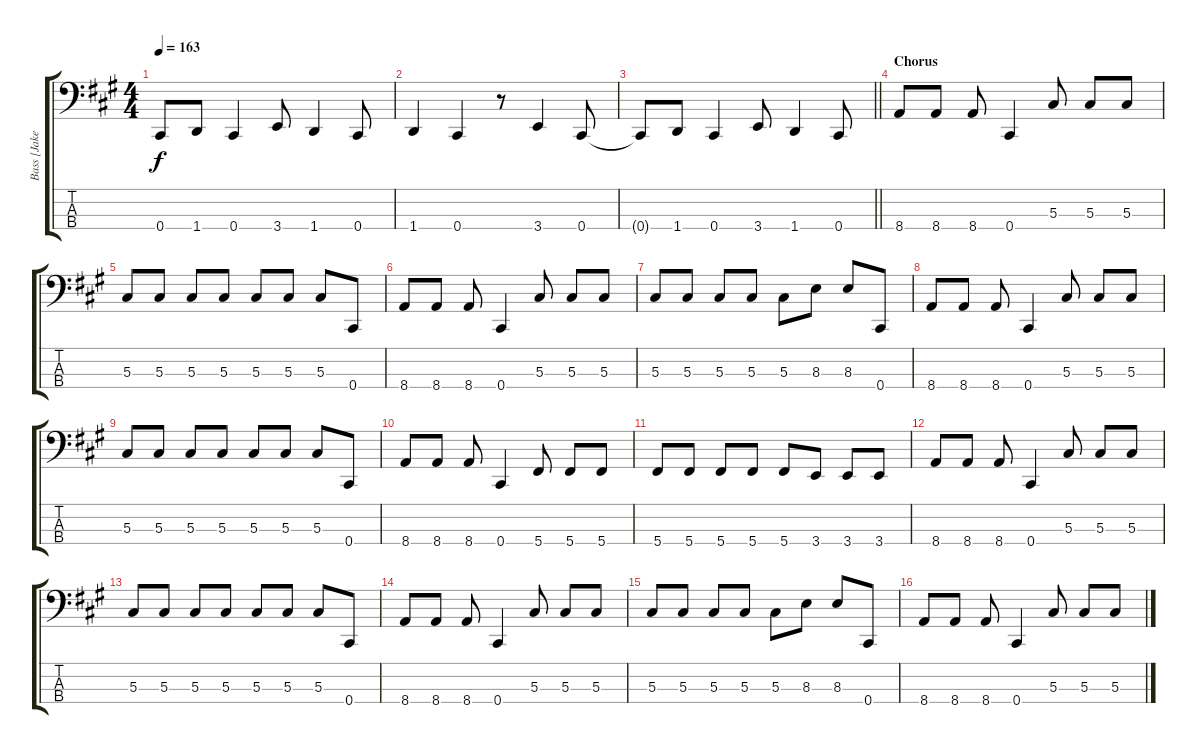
\track ("Bass [Jake Schultz]" "Bass [Jake") {instrument electricbasspick}
\staff {score tabs}
\tuning (Gb2 Db2 Ab1 Db1) {hide}
\ts (4 4)
\tempo 163
\clef f4
\ks a
0.4{t}.8{dy f} 1.4.8 0.4.4 3.4.8 1.4.4 0.4.8 |
1.4.4 0.4.4 r.8 3.4.4 0.4.8 |
\barLineRight lightlight
0.4{t}.8 1.4.8 0.4.4 3.4.8 1.4.4 0.4.8 |
\section ("" "Chorus")
8.4.8 8.4.8 8.4.8 0.4.4 5.3.8 5.3.8 5.3.8 |
5.3.8 5.3.8 5.3.8 5.3.8 5.3.8 5.3.8 5.3.8 0.4.8 |
8.4.8 8.4.8 8.4.8 0.4.4 5.3.8 5.3.8 5.3.8 |
5.3.8 5.3.8 5.3.8 5.3.8 5.3.8 8.3.8 8.3.8 0.4.8 |
8.4.8 8.4.8 8.4.8 0.4.4 5.3.8 5.3.8 5.3.8 |
5.3.8 5.3.8 5.3.8 5.3.8 5.3.8 5.3.8 5.3.8 0.4.8 |
8.4.8 8.4.8 8.4.8 0.4.4 5.4.8 5.4.8 5.4.8 |
5.4.8 5.4.8 5.4.8 5.4.8 5.4.8 3.4.8 3.4.8 3.4.8 |
8.4.8 8.4.8 8.4.8 0.4.4 5.3.8 5.3.8 5.3.8 |
5.3.8 5.3.8 5.3.8 5.3.8 5.3.8 5.3.8 5.3.8 0.4.8 |
8.4.8 8.4.8 8.4.8 0.4.4 5.3.8 5.3.8 5.3.8 |
5.3.8 5.3.8 5.3.8 5.3.8 5.3.8 8.3.8 8.3.8 0.4.8 |
8.4.8 8.4.8 8.4.8 0.4.4 5.3.8 5.3.8 5.3.8
